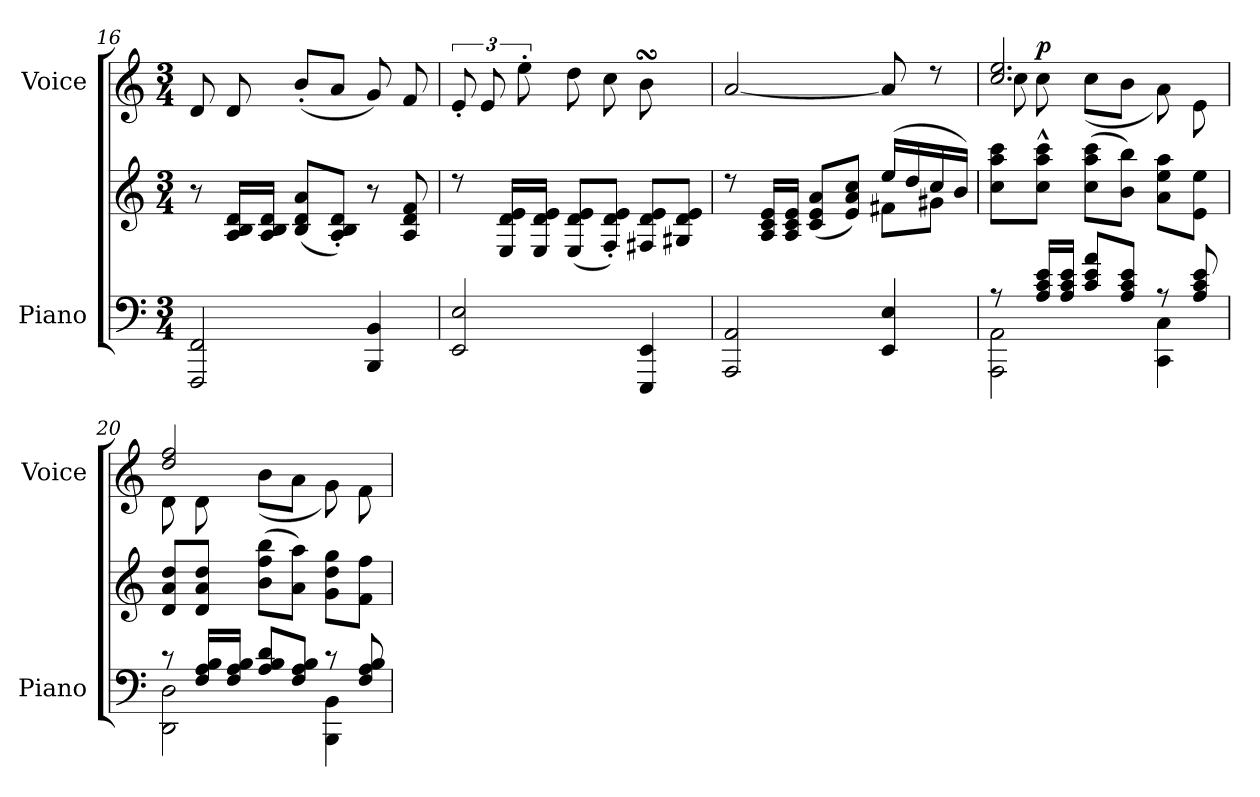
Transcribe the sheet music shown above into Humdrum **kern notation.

**kern	**kern	**kern	**dynam
*part2	*part2	*part1	*part1
*staff3	*staff2	*staff1	*staff1
*I"Piano	*	*I"Voice	*
*I'Piano	*	*I'Voice	*
*clefF4	*clefG2	*clefG2	*
*M3/4	*M3/4	*M3/4	*
=16	=16	=16	=16
2FFF/ 2FF/	8r	8d/	.
.	16A/ 16B/ 16d/LL	8d/	.
.	16A/ 16B/ 16d/JJ	.	.
.	(<8B/ 8d/ 8a/L	(<8b'</L	.
.	8A/'< 8B/'< 8d/'<J)	8a/J	.
4BBB/ 4BB/	8r	8g/)	.
.	8A/ 8d/ 8f/	8f/	.
=17	=17	=17	=17
2EE/ 2E/	8rcc	12e'</	.
.	.	12e/	.
.	16E/ 16d/ 16e/LL	.	.
.	.	12ee'<\	.
.	16E/ 16d/ 16e/JJ	.	.
.	(<8E/ 8d/ 8e/L	8dd\	.
.	8F/'< 8d/'< 8e/'<J)	8cc\	.
4EEE/ 4EE/	8F#X/ 8d/ 8e/L	8bsSsS\	.
.	8G#X/ 8d/ 8e/J	8ryy	.
!!LO:PB:g=z
=18	=18	=18	=18
*	*^	*	*
2AAA/ 2AA/	8rcc	2ryy	[<2a/	.
.	16A/ 16c/ 16e/LL	.	.	.
.	16A/ 16c/ 16e/JJ	.	.	.
.	(<8c/ 8e/ 8a/L	.	.	.
.	8e/ 8a/ 8cc/J)	.	.	.
4EE/ 4E/	(>16ee/LL	8f#X\L	8a/]	.
.	16dd/	.	.	.
.	16cc/	8g#X\J	8rcc	.
.	16b/JJ)	.	.	.
*	*v	*v	*	*
=19	=19	=19	=19
*^	*	*^	*
8rA	2AAA\ 2AA\	8cc\ 8aa\ 8ccc\L	2.cc/ 2.ee/	8cc\	.
!	!	!	!	!	!LO:DY:a
16A/ 16c/ 16e/LL	.	8cc\^^> 8aa\^^> 8ccc\^^>J	.	8cc\	p
16A/ 16c/ 16e/JJ	.	.	.	.	.
8c/ 8e/ 8a/L	.	(>8cc\ 8aa\ 8ccc\L	.	(<8cc\L	.
8A/ 8c/ 8e/J	.	8b\ 8bb\J)	.	8b\J	.
8rA	4CC\ 4C\	8a\ 8ee\ 8aa\L	.	8a\)	.
8A/ 8c/ 8e/	.	8e\ 8ee\J	.	8e\	.
=20	=20	=20	=20	=20	=20
8rc	2DD\ 2D\	8d/ 8a/ 8dd/L	2dd/ 2ff/	8d\	.
16F/ 16A/ 16B/LL	.	8d/ 8a/ 8dd/J	.	8d\	.
16F/ 16A/ 16B/JJ	.	.	.	.	.
8A/ 8B/ 8d/L	.	(>8b\ 8ff\ 8bb\L	.	(<8b\L	.
8F/ 8A/ 8B/J	.	8a\ 8aa\J)	.	8a\J	.
8rc	4BBB\ 4BB\	8g\ 8dd\ 8gg\L	4ryy	8g\)	.
8F/ 8A/ 8B/	.	8f\ 8ff\J	.	8f\	.
*v	*v	*	*v	*v	*
=	=	=	=
*-	*-	*-	*-
